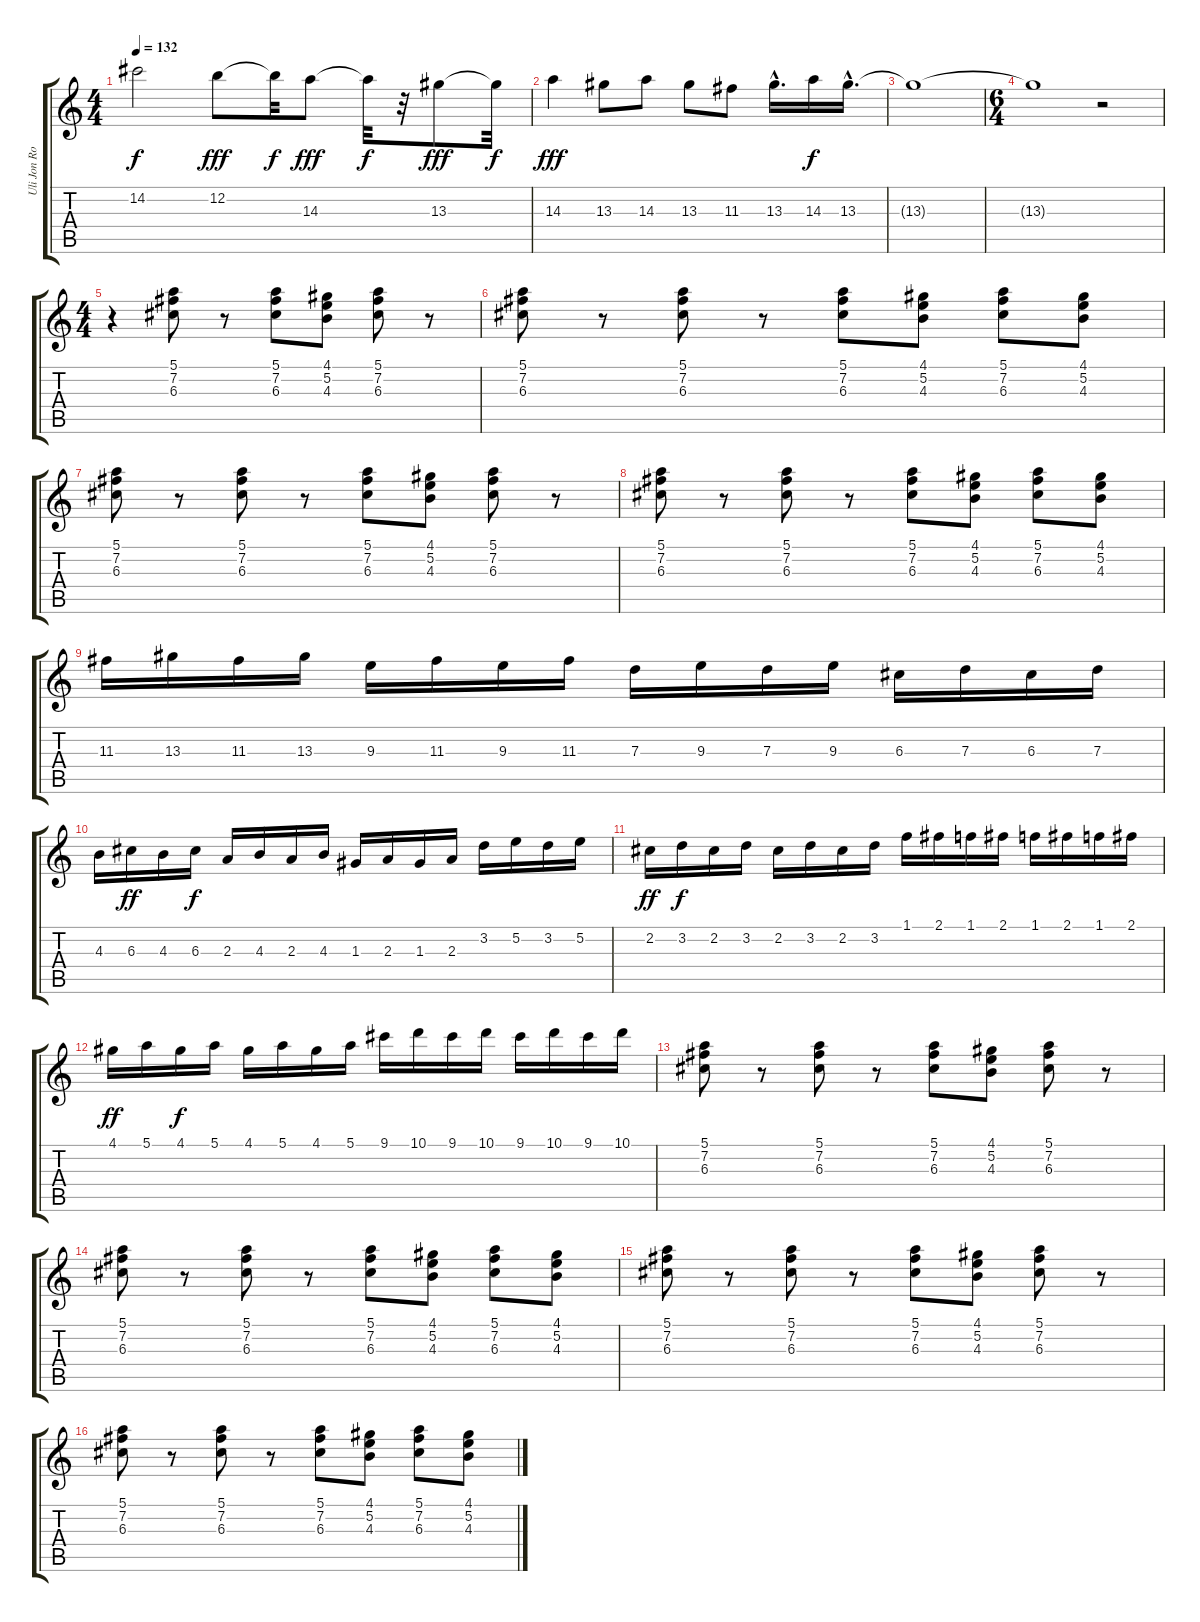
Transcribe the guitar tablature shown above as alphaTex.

\track ("Uli Jon Roth" "Uli Jon Ro") {instrument overdrivenguitar}
\staff {score tabs}
\tuning (E4 B3 G3 D3 A2 E2) {hide}
\ts (4 4)
\tempo 132
\clef g2
\ks c
14.2{t}.2{dy f} 12.2.8{dy fff} 12.2{t}.32{dy f} 14.3.8{dy fff} 14.3{t}.32{dy f} r.32 13.3.8{dy fff} 13.3{t}.32{dy f} |
14.3.4{dy fff} 13.3.8 14.3.8 13.3.8 11.3.8 13.3{hac}.16{d} 14.3.16{dy f} 13.3{hac}.16{d} |
13.3{t}.1 |
\ts (6 4)
13.3{t}.1 r.2 |
\ts (4 4)
r.4 (5.1 7.2 6.3).8 r.8 (5.1 7.2 6.3).8 (4.1 5.2 4.3).8 (5.1 7.2 6.3).8 r.8 |
(5.1 7.2 6.3).8 r.8 (5.1 7.2 6.3).8 r.8 (5.1 7.2 6.3).8 (4.1 5.2 4.3).8 (5.1 7.2 6.3).8 (4.1 5.2 4.3).8 |
(5.1 7.2 6.3).8 r.8 (5.1 7.2 6.3).8 r.8 (5.1 7.2 6.3).8 (4.1 5.2 4.3).8 (5.1 7.2 6.3).8 r.8 |
(5.1 7.2 6.3).8 r.8 (5.1 7.2 6.3).8 r.8 (5.1 7.2 6.3).8 (4.1 5.2 4.3).8 (5.1 7.2 6.3).8 (4.1 5.2 4.3).8 |
11.3.16 13.3.16 11.3.16 13.3.16 9.3.16 11.3.16 9.3.16 11.3.16 7.3.16 9.3.16 7.3.16 9.3.16 6.3.16 7.3.16 6.3.16 7.3.16 |
4.3.16 6.3.16{dy ff} 4.3.16 6.3.16{dy f} 2.3.16 4.3.16 2.3.16 4.3.16 1.3.16 2.3.16 1.3.16 2.3.16 3.2.16 5.2.16 3.2.16 5.2.16 |
2.2.16{dy ff} 3.2.16{dy f} 2.2.16 3.2.16 2.2.16 3.2.16 2.2.16 3.2.16 1.1.16 2.1.16 1.1.16 2.1.16 1.1.16 2.1.16 1.1.16 2.1.16 |
4.1.16{dy ff} 5.1.16 4.1.16{dy f} 5.1.16 4.1.16 5.1.16 4.1.16 5.1.16 9.1.16 10.1.16 9.1.16 10.1.16 9.1.16 10.1.16 9.1.16 10.1.16 |
(5.1 7.2 6.3).8 r.8 (5.1 7.2 6.3).8 r.8 (5.1 7.2 6.3).8 (4.1 5.2 4.3).8 (5.1 7.2 6.3).8 r.8 |
(5.1 7.2 6.3).8 r.8 (5.1 7.2 6.3).8 r.8 (5.1 7.2 6.3).8 (4.1 5.2 4.3).8 (5.1 7.2 6.3).8 (4.1 5.2 4.3).8 |
(5.1 7.2 6.3).8 r.8 (5.1 7.2 6.3).8 r.8 (5.1 7.2 6.3).8 (4.1 5.2 4.3).8 (5.1 7.2 6.3).8 r.8 |
(5.1 7.2 6.3).8 r.8 (5.1 7.2 6.3).8 r.8 (5.1 7.2 6.3).8 (4.1 5.2 4.3).8 (5.1 7.2 6.3).8 (4.1 5.2 4.3).8
